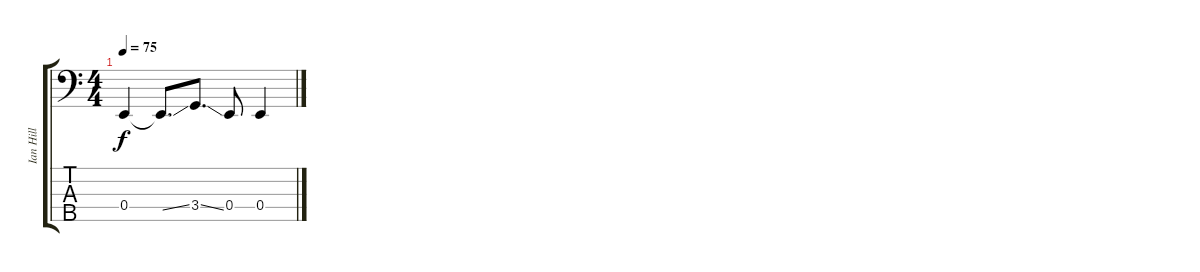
\track ("Ian Hill" "Ian Hill") {instrument electricbasspick}
\staff {score tabs}
\tuning (G2 D2 A1 E1 B0) {hide}
\ts (4 4)
\tempo 75
\clef f4
\ks c
0.4.4{dy f} 0.4{ss t}.8{d} 3.4{ss}.8{d} 0.4.8 0.4.4
